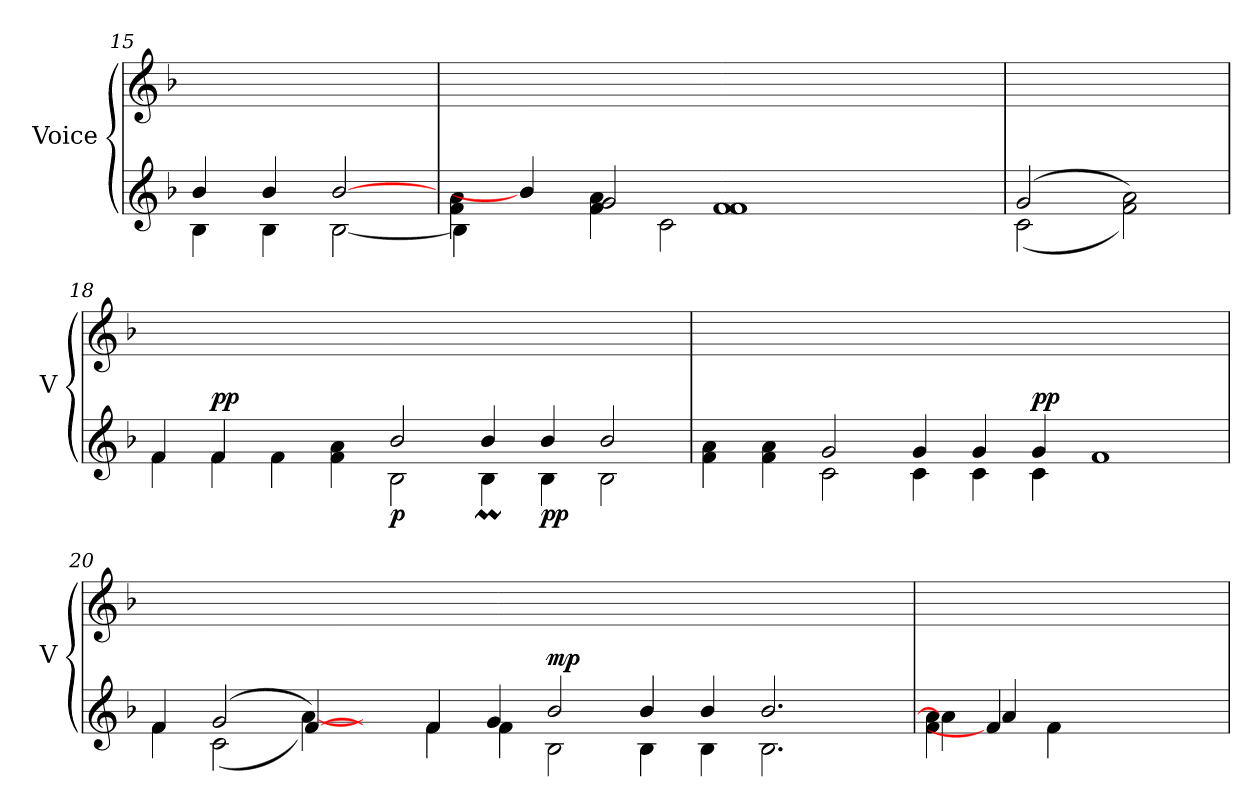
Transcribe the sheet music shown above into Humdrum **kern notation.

**kern	**dynam	**kern
*part2	*part2	*part1
*staff2	*staff2	*staff1
*I"Voice	*	*I"Voice
*I'V	*	*I'V
!!LO:LB:g=z
*clefG2	*	*clefG2
*k[b-]	*	*k[b-]
=15	=15	=15
*^	*	*
4b-/	4B-\	.	1ryy
4b-/	4B-\	.	.
[2b-/	[2B-\	.	.
=16	=16	=16	=16
4f\ 4a\	4B-\]	.	1ryy
4b-/]	4ryy	.	.
4f\ 4a\	2g/	.	.
2c\	.	.	.
.	1f 1f	.	1ryy
1ryy	.	.	.
.	4ryy	.	4ryy
=17	=17	=17	=17
(>2g/	(<2c\	.	1ryy
2ryy	2f\ 2a\))	.	.
!!LO:LB:g=z
=18	=18	=18	=18
4f/	4f\	.	1ryy
!	!	!LO:DY:a	!
4f/	4f\	pp	.
2ryy	4f\	.	.
.	4f\ 4a\	.	.
!	!	!LO:DY:b	!
2b-/	2B-\	p	1.ryy
4b-/	4B-M\	.	.
!	!	!LO:DY:b	!
4b-/	4B-\	pp	.
2b-/	2B-\	.	.
!!LO:LB:g=z
=19	=19	=19	=19
4f\ 4a\	2ryy	.	1ryy
4f\ 4a\	.	.	.
2c\	2g/	.	.
4c\	4g/	.	1..ryy
4c\	4g/	.	.
!	!	!LO:DY:a	!
4c\	4g/	pp	.
1ryy	1f	.	.
!!LO:LB:g=z
=20	=20	=20	=20
4f/	4f\	.	1ryy
(>2g/	(<2c\	.	.
[4f/)	[4a\)	.	.
4ryy	4ryy	.	0ryy
4f/	4f\	.	.
4g/	4f\	.	.
!	!	!LO:DY:a	!
2b-/	2B-\	mp	.
4b-/	4B-\	.	.
4b-/	4B-\	.	.
2.b-/	2.B-\	.	.
.	.	.	2ryy
=21	=21	=21	=21
4f\ 4a\	4a\]	.	1ryy
4f/]	4a/	.	.
4f\	2.ryy	.	.
2ryy	.	.	.
.	.	.	4ryy
*v	*v	*	*
=	=	=
*-	*-	*-
